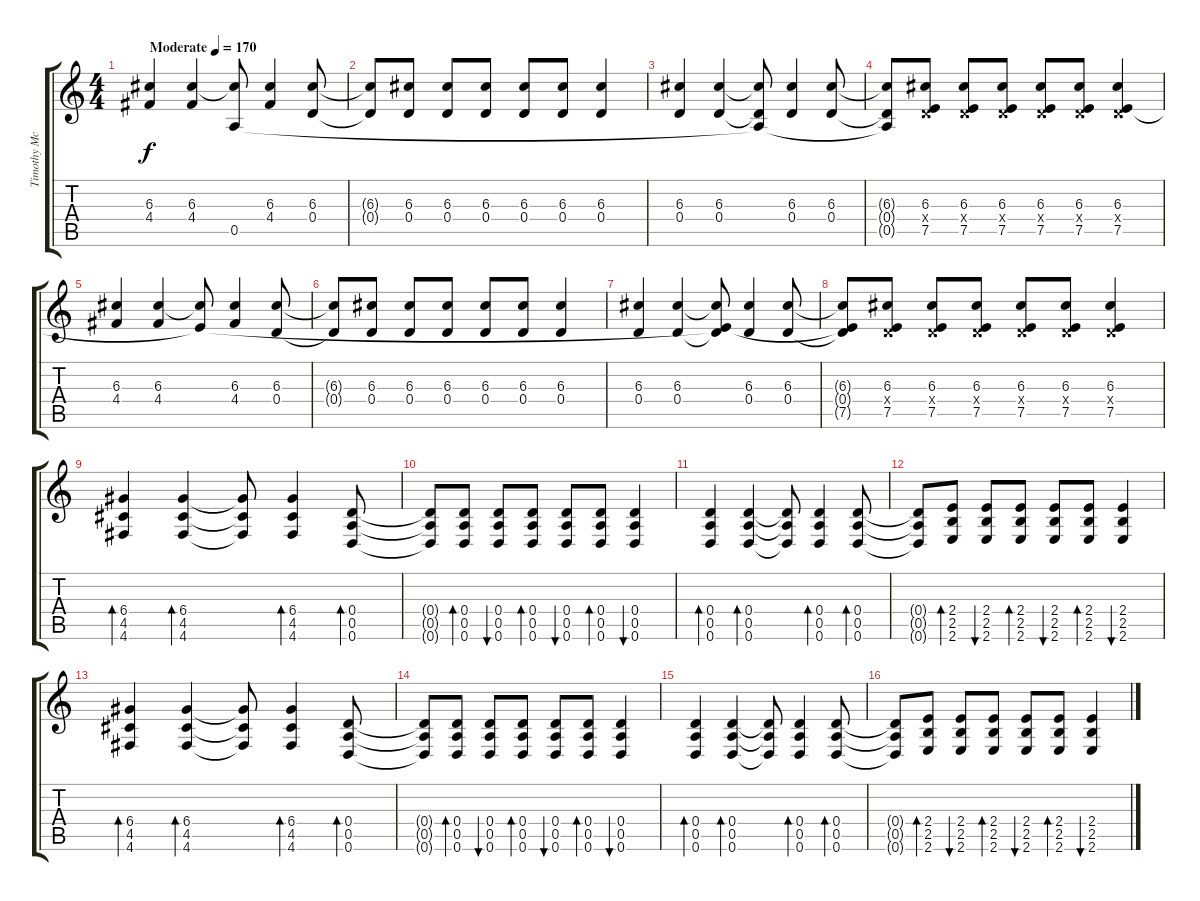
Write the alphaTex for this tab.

\track ("Timothy McTague (Lead Guitar)" "Timothy Mc") {instrument distortionguitar}
\staff {score tabs}
\tuning (E4 B3 G3 D3 A2 D2) {hide}
\ts (4 4)
\tempo (170 "Moderate")
\clef g2
\ks c
(6.3 4.4).4{dy f instrument distortionguitar} (6.3 4.4).4 (6.3{t} 0.5).8 (6.3 4.4).4 (6.3 0.4).8 |
(6.3{t} 0.4{t}).8 (6.3 0.4).8 (6.3 0.4).8 (6.3 0.4).8 (6.3 0.4).8 (6.3 0.4).8 (6.3 0.4).4 |
(6.3 0.4).4 (6.3 0.4).4 (6.3{t} 0.4{t} 0.5{t}).8 (6.3 0.4).4 (6.3 0.4).8 |
(6.3{t} 0.4{t} 0.5{t}).8 (6.3 0.4{x} 7.5).8 (6.3 0.4{x} 7.5).8 (6.3 0.4{x} 7.5).8 (6.3 0.4{x} 7.5).8 (6.3 0.4{x} 7.5).8 (6.3 0.4{x} 7.5).4 |
(6.3 4.4).4 (6.3 4.4).4 (6.3{t} 7.5{t}).8 (6.3 4.4).4 (6.3 0.4).8 |
(6.3{t} 0.4{t}).8 (6.3 0.4).8 (6.3 0.4).8 (6.3 0.4).8 (6.3 0.4).8 (6.3 0.4).8 (6.3 0.4).4 |
(6.3 0.4).4 (6.3 0.4).4 (6.3{t} 0.4{t} 7.5{t}).8 (6.3 0.4).4 (6.3 0.4).8 |
(6.3{t} 0.4{t} 7.5{t}).8 (6.3 0.4{x} 7.5).8 (6.3 0.4{x} 7.5).8 (6.3 0.4{x} 7.5).8 (6.3 0.4{x} 7.5).8 (6.3 0.4{x} 7.5).8 (6.3 0.4{x} 7.5).4 |
(6.4 4.5 4.6).4{bd 60} (6.4 4.5 4.6).4{bd 60} (6.4{t} 4.5{t} 4.6{t}).8 (6.4 4.5 4.6).4{bd 60} (0.4 0.5 0.6).8{bd 60} |
(0.4{t} 0.5{t} 0.6{t}).8 (0.4 0.5 0.6).8{bd 60} (0.4 0.5 0.6).8{bu 60} (0.4 0.5 0.6).8{bd 60} (0.4 0.5 0.6).8{bu 60} (0.4 0.5 0.6).8{bd 60} (0.4 0.5 0.6).4{bu 60} |
(0.4 0.5 0.6).4{bd 60} (0.4 0.5 0.6).4{bd 60} (0.4{t} 0.5{t} 0.6{t}).8 (0.4 0.5 0.6).4{bd 60} (0.4 0.5 0.6).8{bd 60} |
(0.4{t} 0.5{t} 0.6{t}).8 (2.4 2.5 2.6).8{bd 60} (2.4 2.5 2.6).8{bu 60} (2.4 2.5 2.6).8{bd 60} (2.4 2.5 2.6).8{bu 60} (2.4 2.5 2.6).8{bd 60} (2.4 2.5 2.6).4{bu 60} |
(6.4 4.5 4.6).4{bd 60} (6.4 4.5 4.6).4{bd 60} (6.4{t} 4.5{t} 4.6{t}).8 (6.4 4.5 4.6).4{bd 60} (0.4 0.5 0.6).8{bd 60} |
(0.4{t} 0.5{t} 0.6{t}).8 (0.4 0.5 0.6).8{bd 60} (0.4 0.5 0.6).8{bu 60} (0.4 0.5 0.6).8{bd 60} (0.4 0.5 0.6).8{bu 60} (0.4 0.5 0.6).8{bd 60} (0.4 0.5 0.6).4{bu 60} |
(0.4 0.5 0.6).4{bd 60} (0.4 0.5 0.6).4{bd 60} (0.4{t} 0.5{t} 0.6{t}).8 (0.4 0.5 0.6).4{bd 60} (0.4 0.5 0.6).8{bd 60} |
(0.4{t} 0.5{t} 0.6{t}).8 (2.4 2.5 2.6).8{bd 60} (2.4 2.5 2.6).8{bu 60} (2.4 2.5 2.6).8{bd 60} (2.4 2.5 2.6).8{bu 60} (2.4 2.5 2.6).8{bd 60} (2.4 2.5 2.6).4{bu 60}
